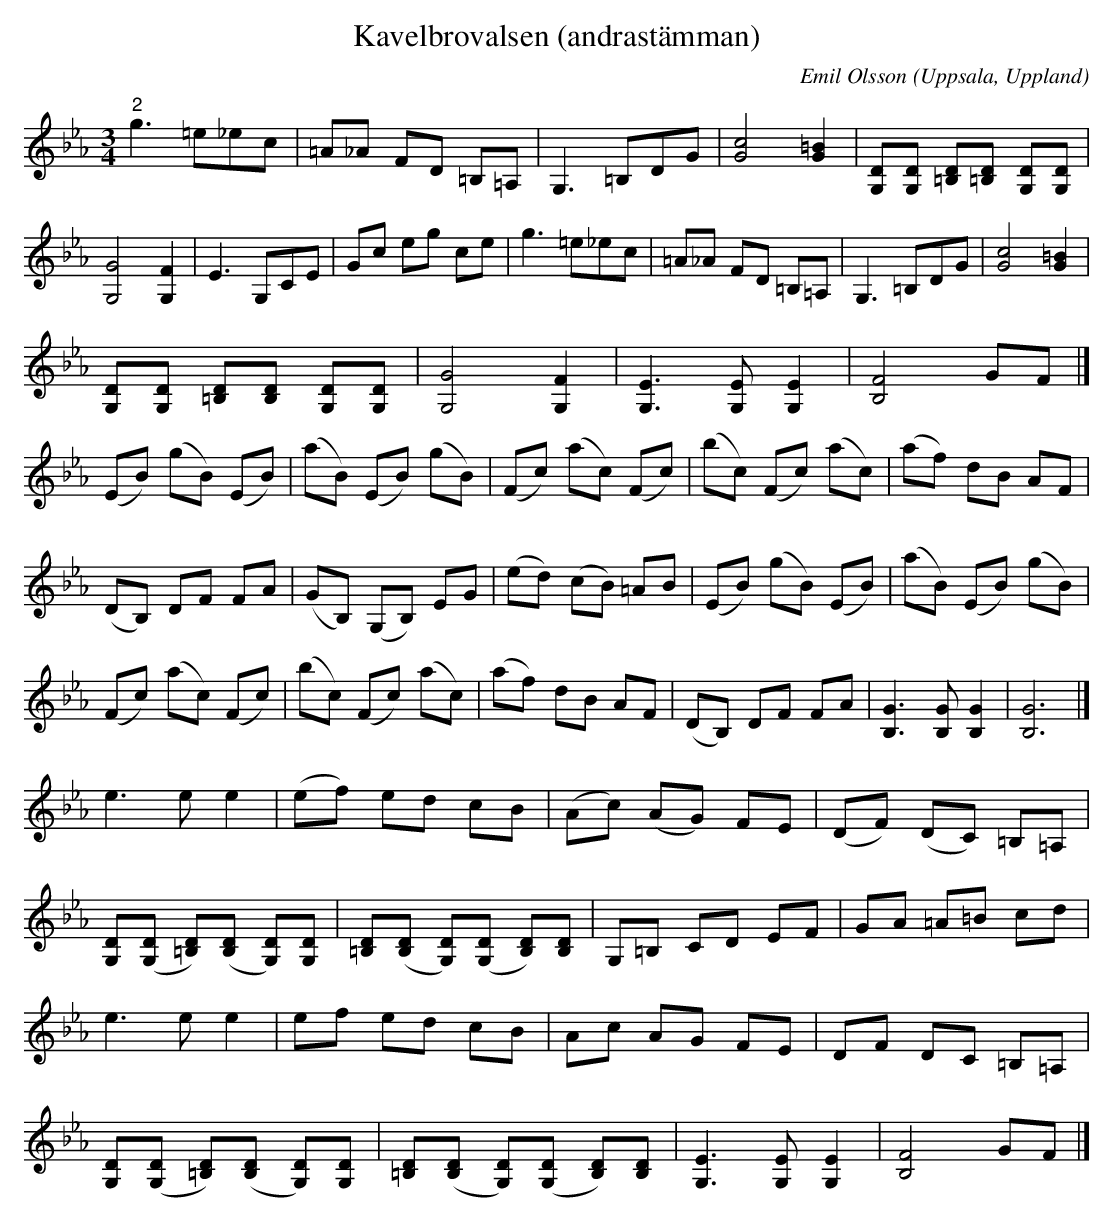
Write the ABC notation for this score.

X:1
T:Kavelbrovalsen (andrastämman)
C:Emil Olsson
O:Uppsala, Uppland
L:1/8
M:3/4
K:Eb
V:2
"^2" g3 =e_ec | =A_A FD =B,=A, | G,3 =B,DG | [Gc]4 [G=B]2 | [G,D][G,D] [=B,D][=B,D] [G,D][G,D] |
[G,G]4 [G,F]2 | E3 G,CE | Gc eg ce | g3 =e_ec | =A_A FD =B,=A, | G,3 =B,DG | [Gc]4 [G=B]2 |
[G,D][G,D] [=B,D][B,D] [G,D][G,D] | [G,G]4 [G,F]2 | [G,E]3 [G,E] [G,E]2 | [B,F]4 GF |]
(EB) (gB) (EB) | (aB) (EB) (gB) | (Fc) (ac) (Fc) | (bc) (Fc) (ac) | (af) dB AF |
(DB,) DF FA | (GB,) (G,B,) EG | (ed) (cB) =AB | (EB) (gB) (EB) | (aB) (EB) (gB) |
(Fc) (ac) (Fc) | (bc) (Fc) (ac) | (af) dB AF | (DB,) DF FA | [B,G]3 [B,G] [B,G]2 | [B,G]6 |]
e3 e e2 | (ef) ed cB | (Ac) (AG) FE | (DF) (DC) =B,=A, |
[G,D]([G,D] [=B,D])([B,D] [G,D])[G,D] | [=B,D]([B,D] [G,D])([G,D] [B,D])[B,D] | G,=B, CD EF | GA =A=B cd |
e3 e e2 | ef ed cB | Ac AG FE | DF DC =B,=A, |
[G,D]([G,D] [=B,D])([B,D] [G,D])[G,D] | [=B,D]([B,D] [G,D])([G,D] [B,D])[B,D] | [G,E]3 [G,E] [G,E]2 | [B,F]4 GF |]
